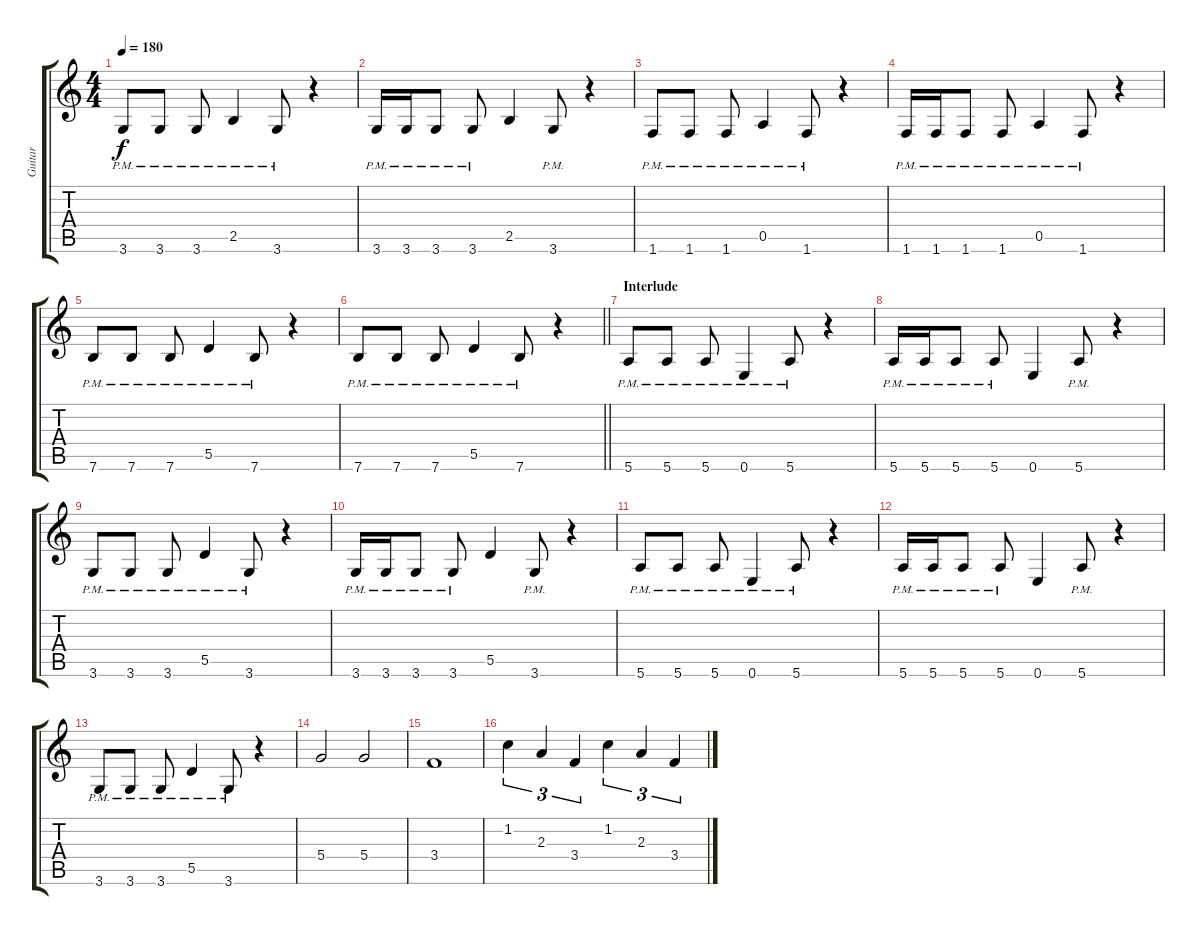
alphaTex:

\track ("Guitar" "Guitar") {instrument overdrivenguitar}
\staff {score tabs}
\tuning (E4 B3 G3 D3 A2 E2) {hide}
\ts (4 4)
\tempo 180
\clef g2
\ks c
3.6{pm}.8{dy f} 3.6{pm}.8 3.6{pm}.8 2.5{pm}.4 3.6{pm}.8 r.4 |
3.6{pm}.16 3.6{pm}.16 3.6{pm}.8 3.6{pm}.8 2.5.4 3.6{pm}.8 r.4 |
1.6{pm}.8 1.6{pm}.8 1.6{pm}.8 0.5{pm}.4 1.6{pm}.8 r.4 |
1.6{pm}.16 1.6{pm}.16 1.6{pm}.8 1.6{pm}.8 0.5{pm}.4 1.6{pm}.8 r.4 |
7.6{pm}.8 7.6{pm}.8 7.6{pm}.8 5.5{pm}.4 7.6{pm}.8 r.4 |
\barLineRight lightlight
7.6{pm}.8 7.6{pm}.8 7.6{pm}.8 5.5{pm}.4 7.6{pm}.8 r.4 |
\section ("" "Interlude")
5.6{pm}.8 5.6{pm}.8 5.6{pm}.8 0.6{pm}.4 5.6{pm}.8 r.4 |
5.6{pm}.16 5.6{pm}.16 5.6{pm}.8 5.6{pm}.8 0.6.4 5.6{pm}.8 r.4 |
3.6{pm}.8 3.6{pm}.8 3.6{pm}.8 5.5{pm}.4 3.6{pm}.8 r.4 |
3.6{pm}.16 3.6{pm}.16 3.6{pm}.8 3.6{pm}.8 5.5.4 3.6{pm}.8 r.4 |
5.6{pm}.8 5.6{pm}.8 5.6{pm}.8 0.6{pm}.4 5.6{pm}.8 r.4 |
5.6{pm}.16 5.6{pm}.16 5.6{pm}.8 5.6{pm}.8 0.6.4 5.6{pm}.8 r.4 |
3.6{pm}.8 3.6{pm}.8 3.6{pm}.8 5.5{pm}.4 3.6{pm}.8 r.4 |
5.4.2 5.4.2 |
3.4.1 |
1.2.4{tu (3 2)} 2.3.4{tu (3 2)} 3.4.4{tu (3 2)} 1.2.4{tu (3 2)} 2.3.4{tu (3 2)} 3.4.4{tu (3 2)}
